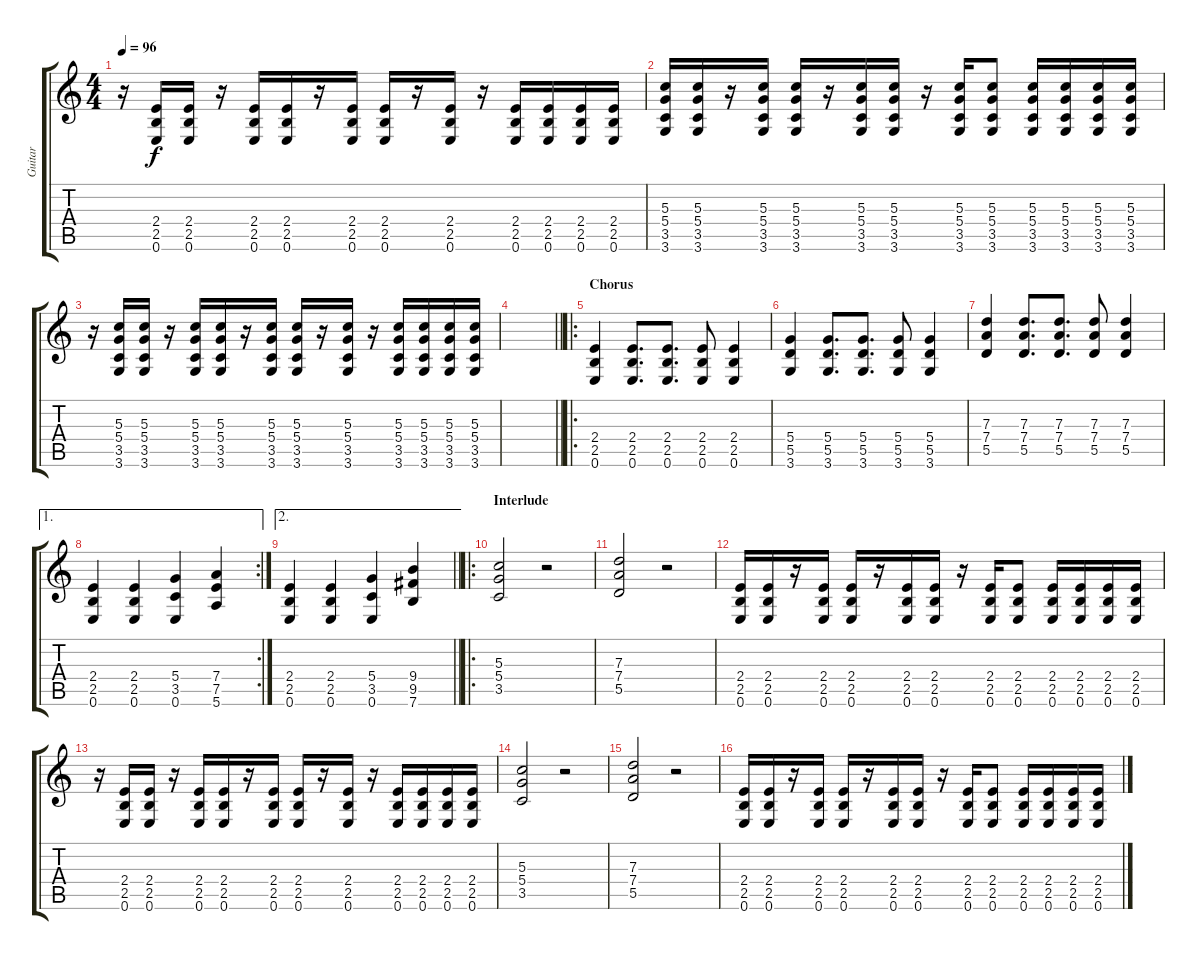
\track ("Guitar" "Guitar") {instrument distortionguitar}
\staff {score tabs}
\tuning (E4 B3 G3 D3 A2 E2) {hide}
\ts (4 4)
\tempo 96
\clef g2
\ks c
r.16{dy f} (2.4 2.5 0.6).16 (2.4 2.5 0.6).16 r.16 (2.4 2.5 0.6).16 (2.4 2.5 0.6).16 r.16 (2.4 2.5 0.6).16 (2.4 2.5 0.6).16 r.16 (2.4 2.5 0.6).16 r.16 (2.4 2.5 0.6).16 (2.4 2.5 0.6).16 (2.4 2.5 0.6).16 (2.4 2.5 0.6).16 |
(5.3 5.4 3.5 3.6).16 (5.3 5.4 3.5 3.6).16 r.16 (5.3 5.4 3.5 3.6).16 (5.3 5.4 3.5 3.6).16 r.16 (5.3 5.4 3.5 3.6).16 (5.3 5.4 3.5 3.6).16 r.16 (5.3 5.4 3.5 3.6).16 (5.3 5.4 3.5 3.6).8 (5.3 5.4 3.5 3.6).16 (5.3 5.4 3.5 3.6).16 (5.3 5.4 3.5 3.6).16 (5.3 5.4 3.5 3.6).16 |
r.16 (5.3 5.4 3.5 3.6).16 (5.3 5.4 3.5 3.6).16 r.16 (5.3 5.4 3.5 3.6).16 (5.3 5.4 3.5 3.6).16 r.16 (5.3 5.4 3.5 3.6).16 (5.3 5.4 3.5 3.6).16 r.16 (5.3 5.4 3.5 3.6).16 r.16 (5.3 5.4 3.5 3.6).16 (5.3 5.4 3.5 3.6).16 (5.3 5.4 3.5 3.6).16 (5.3 5.4 3.5 3.6).16 |
\barLineRight lightlight
|
\ro
\section ("" "Chorus")
(2.4 2.5 0.6).4 (2.4 2.5 0.6).8{d} (2.4 2.5 0.6).8{d} (2.4 2.5 0.6).8 (2.4 2.5 0.6).4 |
(5.4 5.5 3.6).4 (5.4 5.5 3.6).8{d} (5.4 5.5 3.6).8{d} (5.4 5.5 3.6).8 (5.4 5.5 3.6).4 |
(7.3 7.4 5.5).4 (7.3 7.4 5.5).8{d} (7.3 7.4 5.5).8{d} (7.3 7.4 5.5).8 (7.3 7.4 5.5).4 |
\ae 1
\rc 2
(2.4 2.5 0.6).4 (2.4 2.5 0.6).4 (5.4 3.5 0.6).4 (7.4 7.5 5.6).4 |
\ae 2
\barLineRight lightlight
(2.4 2.5 0.6).4 (2.4 2.5 0.6).4 (5.4 3.5 0.6).4 (9.4 9.5 7.6).4 |
\ro
\section ("" "Interlude")
(5.3 5.4 3.5).2 r.2 |
(7.3 7.4 5.5).2 r.2 |
(2.4 2.5 0.6).16 (2.4 2.5 0.6).16 r.16 (2.4 2.5 0.6).16 (2.4 2.5 0.6).16 r.16 (2.4 2.5 0.6).16 (2.4 2.5 0.6).16 r.16 (2.4 2.5 0.6).16 (2.4 2.5 0.6).8 (2.4 2.5 0.6).16 (2.4 2.5 0.6).16 (2.4 2.5 0.6).16 (2.4 2.5 0.6).16 |
r.16 (2.4 2.5 0.6).16 (2.4 2.5 0.6).16 r.16 (2.4 2.5 0.6).16 (2.4 2.5 0.6).16 r.16 (2.4 2.5 0.6).16 (2.4 2.5 0.6).16 r.16 (2.4 2.5 0.6).16 r.16 (2.4 2.5 0.6).16 (2.4 2.5 0.6).16 (2.4 2.5 0.6).16 (2.4 2.5 0.6).16 |
(5.3 5.4 3.5).2 r.2 |
(7.3 7.4 5.5).2 r.2 |
(2.4 2.5 0.6).16 (2.4 2.5 0.6).16 r.16 (2.4 2.5 0.6).16 (2.4 2.5 0.6).16 r.16 (2.4 2.5 0.6).16 (2.4 2.5 0.6).16 r.16 (2.4 2.5 0.6).16 (2.4 2.5 0.6).8 (2.4 2.5 0.6).16 (2.4 2.5 0.6).16 (2.4 2.5 0.6).16 (2.4 2.5 0.6).16
